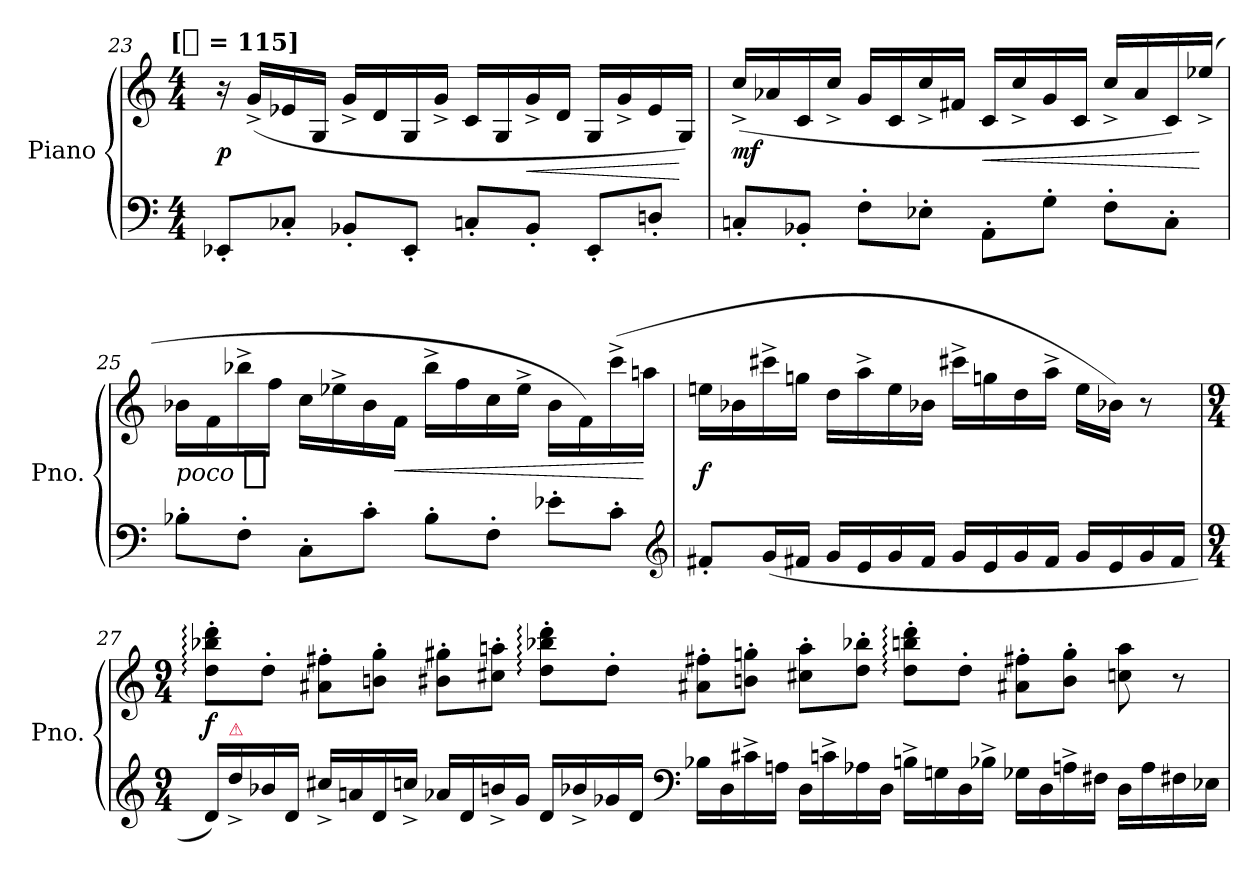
**kern	**kern	**dynam
*part1	*part1	*part1
*staff2	*staff1	*staff1/2
*I"Piano	*	*
*I'Pno.	*	*
*clefF4	*clefG2	*
*k[]	*k[]	*
*C:	*C:	*
!!LO:TX:omd:t=[[quarter] = 115]
*M4/4	*M4/4	*
*MM115	*MM115	*
=23	=23	=23
8EE-X'L	16r	p
.	(16g^LL	.
8C-X'J	16e-X	.
.	16GJJ	.
8BB-X'L	16g^LL	.
.	16d	.
8EE-'J	16G	.
.	16g^JJ	.
8Cn'L	16cLL	.
.	16G	.
8BB-'J	16g^	<
.	16dJJ	.
8EE-'L	16GLL	.
.	16g^	.
8Dn'J	16e-	.
.	16GJJ)	[
=24	=24	=24
8Cn'L	(16cc^LL	mf
.	16a-X	.
8BB-X'J	16c	.
.	16cc^JJ	.
8F'L	16gLL	.
.	16c	.
8E-X'J	16cc^	.
.	16f#XJJ	.
8AA'L	16cLL	<
.	16cc^	.
8G'J	16g	.
.	16cJJ	.
8F'L	16cc^LL	.
.	16a-	.
8C'J	16c)	.
.	(16ee-X^JJ	[
=25	=25	=25
!	!	!LO:DY:t=poco %s
8B-X'L	16b-XLL	f
.	16f	.
8F'J	16bb-X^	.
.	16ffJJ	.
8C'L	16ccLL	.
.	16ee-X^	.
8c'J	16b-	.
.	16fJJ	<
8B-'L	16bb-^LL	.
.	16ff	.
8F'J	16cc	.
.	16ee-^JJ	.
8e-X'L	16b-LL	.
.	16f)	.
8c'J	(16ccc^	.
.	16aanJJ	[
*clefG2	*	*
=26	=26	=26
8f#X'L	16eenLL	f
.	16b-X	.
(16gL	16ccc#X^	.
16f#XJJ	16ggnJJ	.
16gLL	16ddLL	.
16e	16aa^	.
16g	16ee	.
16f#JJ	16b-XJJ	.
16gLL	16ccc#X^LL	.
16e	16ggn	.
16g	16dd	.
16f#JJ	16aa^JJ	.
16gLL	16eeLL	.
16e	16b-XJJ)	.
16g	8r	.
16f#JJ	.	.
=27	=27	=27
*M9/4	*M9/4	*
16dLL)	8dd:' 8bb-X:' 8ddd:'L	f
!LO:TX:a:color=crimson:t=⚠	!	!
16dd^	.	.
16b-X	8dd'J	.
16dJJ	.	.
16cc#X^LL	8a#X' 8ff#X'L	.
16an	.	.
16d	8bn' 8gg'J	.
16ccn^JJ	.	.
16a-XLL	8b#X' 8gg#X'L	.
16d	.	.
16bn^	8cc#X' 8aan'J	.
16gJJ	.	.
16dLL	8dd:' 8bb-X:' 8ddd:'L	.
16b-X^	.	.
16g-X	8dd'J	.
16dJJ	.	.
*clefF4	*	*
16B-XLL	8a#X' 8ff#X'L	.
16D	.	.
16c#X^	8bn' 8ggn'J	.
16AnJJ	.	.
16DLL	8cc#X' 8aa'L	.
16cn^	.	.
16A-X	8dd' 8bb-X'J	.
16DJJ	.	.
16Bn^LL	8dd:' 8bbn:' 8ddd:'L	.
16Gn	.	.
16D	8dd'J	.
16B-X^JJ	.	.
16G-XLL	8a#X' 8ff#X'L	.
16D	.	.
16An^	8b' 8gg'J	.
16F#XJJ	.	.
16DLL	8ccn 8aa	.
16A	.	.
16F#X	8r	.
16E-XJJ	.	.
=	=	=
*-	*-	*-
